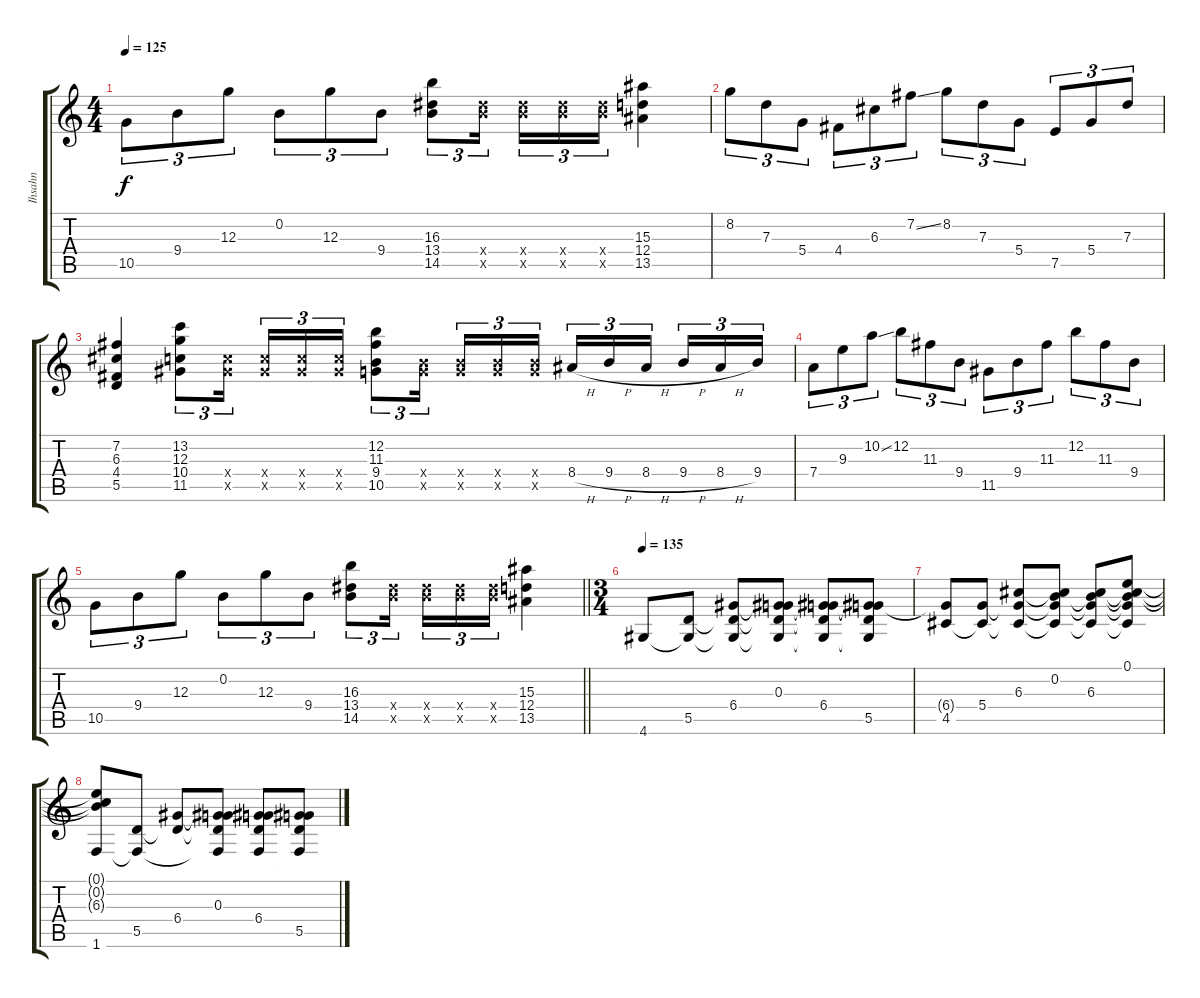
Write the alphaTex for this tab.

\track ("Ihsahn" "Ihsahn") {instrument overdrivenguitar}
\staff {score tabs}
\tuning (E4 B3 G3 D3 A2 E2) {hide}
\ts (4 4)
\tempo 125
\clef g2
\ks c
10.5.8{tu (3 2) dy f} 9.4.8{tu (3 2)} 12.3.8{tu (3 2)} 0.2.8{tu (3 2)} 12.3.8{tu (3 2)} 9.4.8{tu (3 2)} (16.3 13.4 14.5).8{tu (3 2)} (13.4{x} 14.5{x}).16{tu (3 2)} (13.4{x} 14.5{x}).16{tu (3 2)} (13.4{x} 14.5{x}).16{tu (3 2)} (13.4{x} 14.5{x}).16{tu (3 2)} (15.3 12.4 13.5).4 |
8.2.8{tu (3 2)} 7.3.8{tu (3 2)} 5.4.8{tu (3 2)} 4.4.8{tu (3 2)} 6.3.8{tu (3 2)} 7.2{ss}.8{tu (3 2)} 8.2.8{tu (3 2)} 7.3.8{tu (3 2)} 5.4.8{tu (3 2)} 7.5.8{tu (3 2)} 5.4.8{tu (3 2)} 7.3.8{tu (3 2)} |
(7.2 6.3 4.4 5.5).4 (13.2 12.3 10.4 11.5).8{tu (3 2)} (10.4{x} 11.5{x}).16{tu (3 2)} (10.4{x} 11.5{x}).16{tu (3 2)} (10.4{x} 11.5{x}).16{tu (3 2)} (10.4{x} 11.5{x}).16{tu (3 2)} (12.2 11.3 9.4 10.5).8{tu (3 2)} (9.4{x} 10.5{x}).16{tu (3 2)} (9.4{x} 10.5{x}).16{tu (3 2)} (9.4{x} 10.5{x}).16{tu (3 2)} (9.4{x} 10.5{x}).16{tu (3 2)} 8.4{h}.16{tu (3 2)} 9.4{h}.16{tu (3 2)} 8.4{h}.16{tu (3 2)} 9.4{h}.16{tu (3 2)} 8.4{h}.16{tu (3 2)} 9.4.16{tu (3 2)} |
7.4.8{tu (3 2)} 9.3.8{tu (3 2)} 10.2{ss}.8{tu (3 2)} 12.2.8{tu (3 2)} 11.3.8{tu (3 2)} 9.4.8{tu (3 2)} 11.5.8{tu (3 2)} 9.4.8{tu (3 2)} 11.3.8{tu (3 2)} 12.2.8{tu (3 2)} 11.3.8{tu (3 2)} 9.4.8{tu (3 2)} |
\barLineRight lightlight
10.5.8{tu (3 2)} 9.4.8{tu (3 2)} 12.3.8{tu (3 2)} 0.2.8{tu (3 2)} 12.3.8{tu (3 2)} 9.4.8{tu (3 2)} (16.3 13.4 14.5).8{tu (3 2)} (13.4{x} 14.5{x}).16{tu (3 2)} (13.4{x} 14.5{x}).16{tu (3 2)} (13.4{x} 14.5{x}).16{tu (3 2)} (13.4{x} 14.5{x}).16{tu (3 2)} (15.3 12.4 13.5).4 |
\ts (3 4)
\tempo 135
4.6.8 (5.5 4.6{t}).8 (6.4 5.5{t} 4.6{t}).8 (0.3 6.4{t} 5.5{t} 4.6{t}).8 (0.3{t} 6.4 5.5{t} 4.6{t}).8 (0.3{t} 6.4{t} 5.5 4.6{t}).8 |
(6.4{t} 4.5).8 (5.4 4.5{t}).8 (6.3 5.4{t} 4.5{t}).8 (0.2 6.3{t} 5.4{t} 4.5{t}).8 (0.2{t} 6.3 5.4{t} 4.5{t}).8 (0.1 0.2{t} 6.3{t} 5.4{t} 4.5{t}).8 |
(0.1{t} 0.2{t} 6.3{t} 1.6).8 (5.5 1.6{t}).8 (6.4 5.5{t}).8 (0.3 6.4{t} 5.5{t} 1.6{t}).8 (0.3{t} 6.4 5.5{t} 1.6{t}).8 (0.3{t} 6.4{t} 5.5 1.6{t}).8
